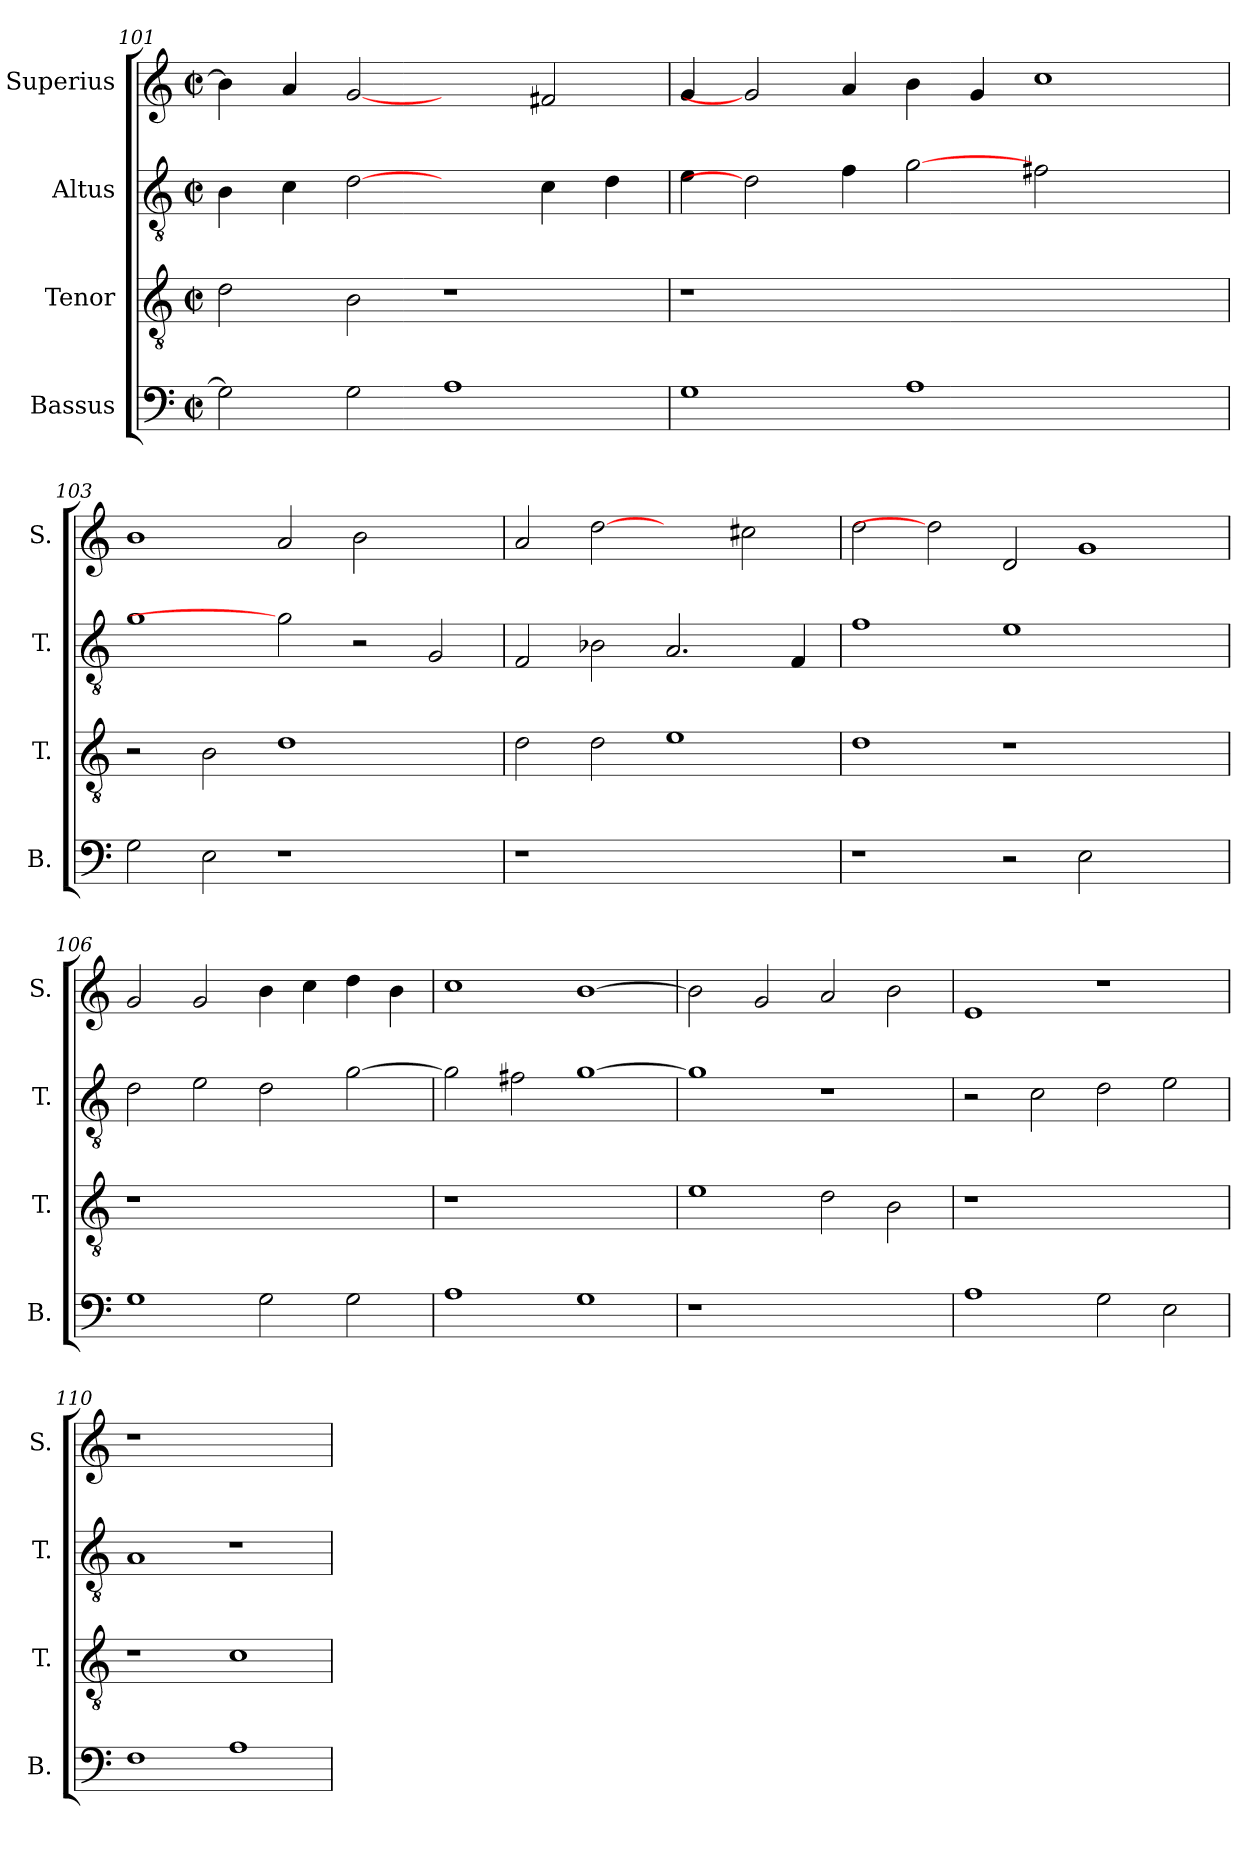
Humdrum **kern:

**kern	**kern	**kern	**kern
*part4	*part3	*part2	*part1
*staff4	*staff3	*staff2	*staff1
*I"Bassus	*I"Tenor	*I"Altus	*I"Superius
*I'B.	*I'T.	*I'T.	*I'S.
*clefF4	*clefGv2	*clefGv2	*clefG2
*	*ITrd7c12	*ITrd7c12	*
*k[]	*k[]	*k[]	*k[]
*C:	*C:	*C:	*C:
*M2/2	*M2/2	*M2/2	*M2/2
*met(c|)	*met(c|)	*met(c|)	*met(c|)
=101	=101	=101	=101
2Gi\]	2Di\	4BBi\	4bi\]
.	.	4Ci\	4ai/
2Gi\	2BBi\	[2Di	[2gi
1Ai	1r	2ryy	2ryy
.	.	4Ci\	2f#Xi/
.	.	4Di\	.
=102	=102	=102	=102
!	!LO:N:vis=1	!	!
1Gi	1r	4Ei\	4gi/
.	.	2Di]	2gi]
.	.	4Fi\	4ai/
1Ai	1.ryy	[2Gi	4bi\
.	.	.	4gi/
.	.	2F#Xi\	1cci
2ryy	.	2ryy	.
=103	=103	=103	=103
2Gi\	2r	1Gi	1bi
2Ei\	2BBi\	.	.
1r	1Di	2Gi]	2ai/
.	.	2r	2bi\
2ryy	2ryy	2GGi/	2ryy
!!LO:PB:g=z
=104	=104	=104	=104
!LO:N:vis=1	!	!	!
1r	2Di\	2FFi/	2ai/
.	2Di\	2BB-Xi\	[2ddi
1ryy	1Ei	2.AAi/	2ryy
.	.	.	2cc#Xi\
.	.	4FFi/	.
=105	=105	=105	=105
1r	1Di	1Fi	2ddi\
.	.	.	2ddi]
2r	1r	1Ei	2di/
2Ei\	.	.	1gi
2ryy	2ryy	2ryy	.
=106	=106	=106	=106
!	!LO:N:vis=1	!	!
1Gi	1r	2Di\	2gi/
.	.	2Ei\	2gi/
2Gi\	1ryy	2Di\	4bi\
.	.	.	4cci\
2Gi\	.	[>2Gi\	4ddi\
.	.	.	4bi\
=107	=107	=107	=107
!	!LO:N:vis=1	!	!
1Ai	1r	2Gi\]	1cci
.	.	2F#Xi\	.
1Gi	1ryy	[>1Gi	[>1bi
=108	=108	=108	=108
!LO:N:vis=1	!	!	!
1r	1Ei	1Gi]	2bi\]
.	.	.	2gi/
1ryy	2Di\	1r	2ai/
.	2BBi\	.	2bi\
!!LO:LB:g=z
=109	=109	=109	=109
!	!LO:N:vis=1	!	!
1Ai	1r	2r	1ei
.	.	2Ci\	.
2Gi\	1ryy	2Di\	1r
2Ei\	.	2Ei\	.
=110	=110	=110	=110
!	!	!	!LO:N:vis=1
1Fi	1r	1AAi	1r
1Ai	1Ci	1r	1ryy
=	=	=	=
*-	*-	*-	*-
